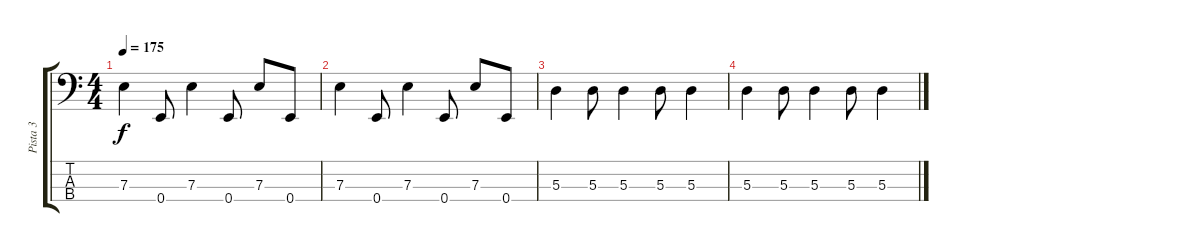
\track ("Pista 3" "Pista 3") {instrument electricbasspick}
\staff {score tabs}
\tuning (G2 D2 A1 E1) {hide}
\ts (4 4)
\tempo 175
\clef f4
\ks c
7.3.4{dy f} 0.4.8 7.3.4 0.4.8 7.3.8 0.4.8 |
7.3.4 0.4.8 7.3.4 0.4.8 7.3.8 0.4.8 |
5.3.4{volume 0} 5.3.8 5.3.4 5.3.8 5.3.4 |
5.3.4 5.3.8 5.3.4 5.3.8 5.3.4
